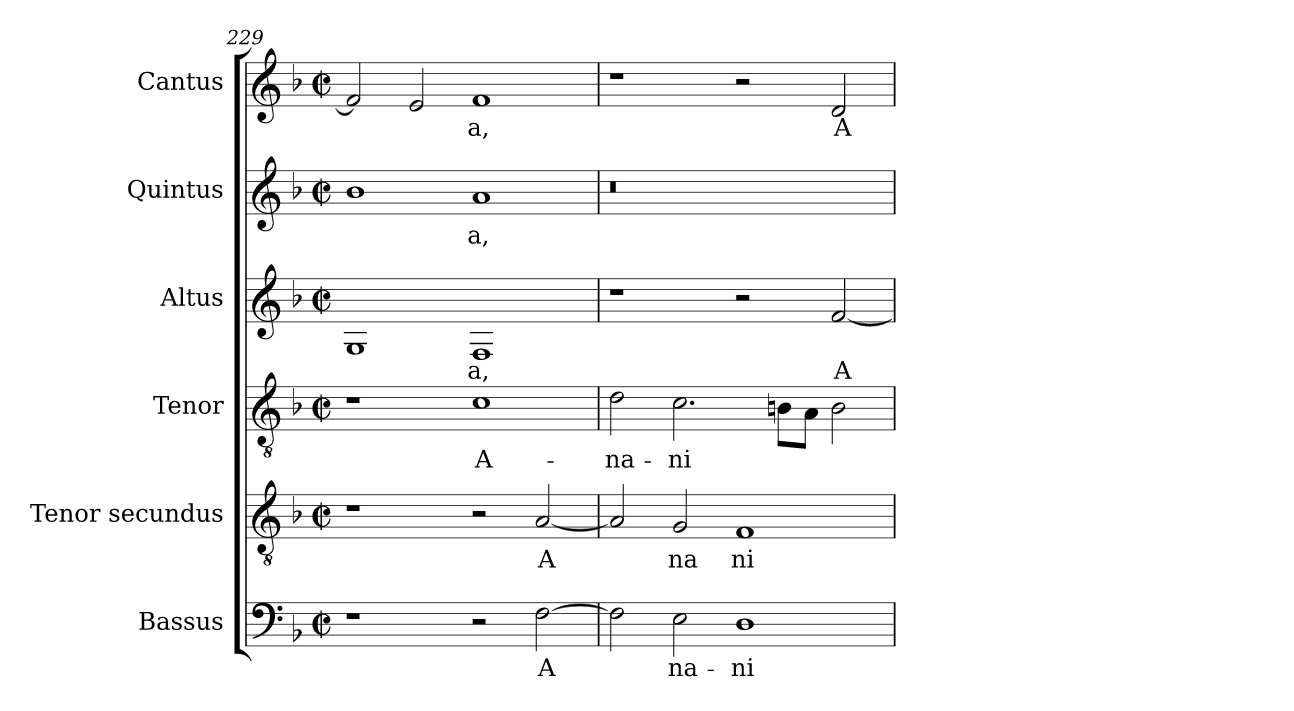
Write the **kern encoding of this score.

**kern	**text	**kern	**text	**kern	**text	**kern	**text	**kern	**text	**kern	**text
*part6	*part6	*part5	*part5	*part4	*part4	*part3	*part3	*part2	*part2	*part1	*part1
*staff6	*staff6	*staff5	*staff5	*staff4	*staff4	*staff3	*staff3	*staff2	*staff2	*staff1	*staff1
*I"Bassus	*	*I"Tenor  secundus	*	*I"Tenor	*	*I"Altus	*	*I"Quintus	*	*I"Cantus	*
*I'B	*	*	*	*I'T	*	*I'A	*	*I'Q	*	*I'C	*
*clefF4	*	*clefGv2	*	*clefGv2	*	*clefG2	*	*clefG2	*	*clefG2	*
*k[b-]	*	*k[b-]	*	*k[b-]	*	*k[b-]	*	*k[b-]	*	*k[b-]	*
*F:	*	*F:	*	*F:	*	*F:	*	*F:	*	*F:	*
*M2/2	*	*M2/2	*	*M2/2	*	*M2/2	*	*M2/2	*	*M2/2	*
*met(c|)	*	*met(c|)	*	*met(c|)	*	*met(c|)	*	*met(c|)	*	*met(c|)	*
=229	=229	=229	=229	=229	=229	=229	=229	=229	=229	=229	=229
!	!	!	!	!	!	!	!LO:LY:b:cj	!	!LO:LY:b:cj	!	!LO:LY:b:cj
1r	.	1r	.	1r	.	1G	.	1b-	.	2f/]	--
!	!	!	!	!	!	!	!	!	!	!	!LO:LY:b:cj
.	.	.	.	.	.	.	.	.	.	2e/	--
!	!	!	!	!	!LO:LY:b:cj	!	!LO:LY:b:cj	!	!LO:LY:b:cj	!	!LO:LY:b:cj
2r	.	2r	.	1c	A-	1F	a,	1a	a,	1f	-a,
!	!LO:LY:b:cj	!	!LO:LY:b:cj	!	!	!	!	!	!	!	!
[>2F\	A-	[<2A/	A	.	.	.	.	.	.	.	.
=230	=230	=230	=230	=230	=230	=230	=230	=230	=230	=230	=230
!	!LO:LY:b:cj	!	!LO:LY:b:cj	!	!LO:LY:b:cj	!	!	!	!	!	!
2F\]	--	2A/]	.	2d\	-na-	1r	.	0r	.	1r	.
!	!LO:LY:b:cj	!	!LO:LY:b:cj	!	!LO:LY:b:cj	!	!	!	!	!	!
2E\	-na-	2G/	na	2.c\	-ni-	.	.	.	.	.	.
!	!LO:LY:b:cj	!	!LO:LY:b:cj	!	!	!	!	!	!	!	!
1D	-ni-	1F	ni	.	.	2r	.	.	.	2r	.
!	!	!	!	!	!LO:LY:b:cj	!	!	!	!	!	!
.	.	.	.	8B\L	--	.	.	.	.	.	.
!	!	!	!	!	!LO:LY:b:cj	!	!	!	!	!	!
.	.	.	.	8A\J	--	.	.	.	.	.	.
!	!	!	!	!	!LO:LY:b:cj	!	!LO:LY:b:cj	!	!	!	!LO:LY:b:cj
.	.	.	.	2B\	--	[<2f/	A	.	.	2d/	A-
=	=	=	=	=	=	=	=	=	=	=	=
*-	*-	*-	*-	*-	*-	*-	*-	*-	*-	*-	*-
